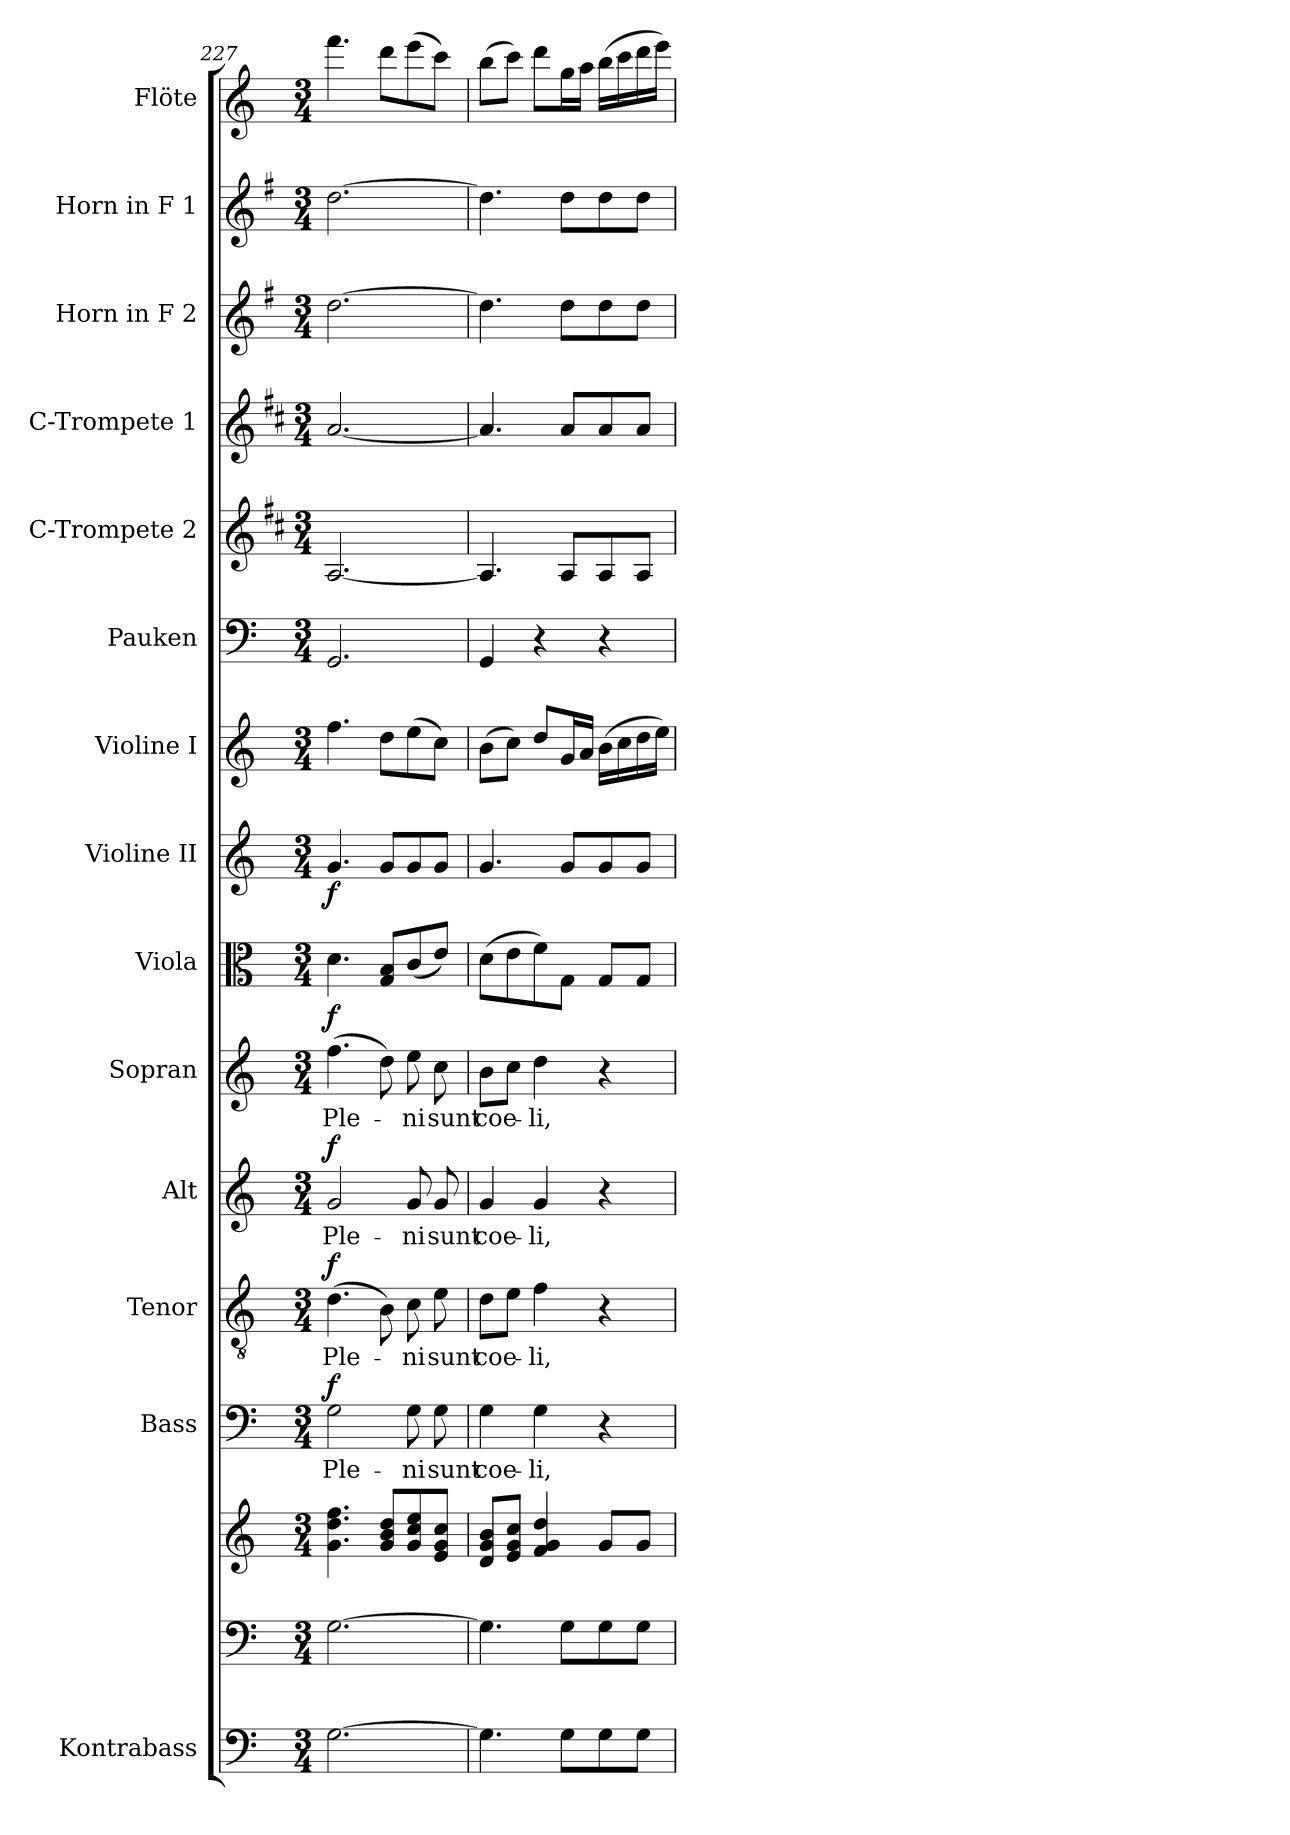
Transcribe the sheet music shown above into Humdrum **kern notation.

**kern	**kern	**kern	**kern	**text	**dynam	**kern	**text	**dynam	**kern	**text	**dynam	**kern	**text	**dynam	**kern	**kern	**dynam	**kern	**kern	**kern	**kern	**kern	**kern	**kern
*part15	*part14	*part14	*part13	*part13	*part13	*part12	*part12	*part12	*part11	*part11	*part11	*part10	*part10	*part10	*part9	*part8	*part8	*part7	*part6	*part5	*part4	*part3	*part2	*part1
*staff16	*staff15	*staff14	*staff13	*staff13	*staff13	*staff12	*staff12	*staff12	*staff11	*staff11	*staff11	*staff10	*staff10	*staff10	*staff9	*staff8	*staff8	*staff7	*staff6	*staff5	*staff4	*staff3	*staff2	*staff1
*I"Kontrabass	*	*	*I"Bass	*	*	*I"Tenor	*	*	*I"Alt	*	*	*I"Sopran	*	*	*I"Viola	*I"Violine II	*	*I"Violine I	*I"Pauken	*I"C-Trompete 2	*I"C-Trompete 1	*I"Horn in F 2	*I"Horn in F 1	*I"Flöte
*I'Kb.	*	*	*I'B.	*	*	*I'T.	*	*	*I'A.	*	*	*I'S.	*	*	*I'Vla.	*I'Vl. II	*	*I'Vl. I	*I'Pk.	*I'C Trp. 2	*I'C Trp. 1	*	*	*I'Fl.
*clefF4	*clefF4	*clefG2	*clefF4	*	*	*clefGv2	*	*	*clefG2	*	*	*clefG2	*	*	*clefC3	*clefG2	*	*clefG2	*clefF4	*clefG2	*clefG2	*clefG2	*clefG2	*clefG2
*ITrd7c12	*	*	*	*	*	*	*	*	*	*	*	*	*	*	*	*	*	*	*	*ITrd1c2	*ITrd1c2	*ITrd4c7	*ITrd4c7	*
*k[]	*k[]	*k[]	*k[]	*	*	*k[]	*	*	*k[]	*	*	*k[]	*	*	*k[]	*k[]	*	*k[]	*k[]	*k[]	*k[]	*k[]	*k[]	*k[]
*C:	*C:	*C:	*C:	*	*	*C:	*	*	*C:	*	*	*C:	*	*	*C:	*C:	*	*C:	*C:	*C:	*C:	*C:	*C:	*C:
*M3/4	*M3/4	*M3/4	*M3/4	*	*	*M3/4	*	*	*M3/4	*	*	*M3/4	*	*	*M3/4	*M3/4	*	*M3/4	*M3/4	*M3/4	*M3/4	*M3/4	*M3/4	*M3/4
=227	=227	=227	=227	=227	=227	=227	=227	=227	=227	=227	=227	=227	=227	=227	=227	=227	=227	=227	=227	=227	=227	=227	=227	=227
!	!	!	!	!LO:LY:b	!LO:DY:a	!	!LO:LY:b	!LO:DY:a	!	!LO:LY:b	!LO:DY:a	!	!LO:LY:b	!LO:DY:a	!	!	!LO:DY:b	!	!	!	!	!	!	!
[2.GG\	[2.G\	4.g\ 4.dd\ 4.ff\	2G\	Ple-	f	(>4.d\	Ple-	f	2g/	Ple-	f	(>4.ff\	Ple-	f	4.d\	4.g/	f	4.ff\	2.GG/	[2.G/	[2.g/	[2.g\	[2.g\	4.fff\
.	.	8g/ 8b/ 8dd/L	.	.	.	8B\)	.	.	.	.	.	8dd\)	.	.	8G/ 8B/L	8g/L	.	8dd\L	.	.	.	.	.	8ddd\L
!	!	!	!	!LO:LY:b	!	!	!LO:LY:b	!	!	!LO:LY:b	!	!	!LO:LY:b	!	!	!	!	!	!	!	!	!	!	!
.	.	8g/ 8cc/ 8ee/	8G\	-ni	.	8c\	-ni	.	8g/	-ni	.	8ee\	-ni	.	(<8c/	8g/	.	(>8ee\	.	.	.	.	.	(>8eee\
!	!	!	!	!LO:LY:b	!	!	!LO:LY:b	!	!	!LO:LY:b	!	!	!LO:LY:b	!	!	!	!	!	!	!	!	!	!	!
.	.	8e/ 8g/ 8cc/J	8G\	sunt	.	8e\	sunt	.	8g/	sunt	.	8cc\	sunt	.	8e/J)	8g/J	.	8cc\J)	.	.	.	.	.	8ccc\J)
=228	=228	=228	=228	=228	=228	=228	=228	=228	=228	=228	=228	=228	=228	=228	=228	=228	=228	=228	=228	=228	=228	=228	=228	=228
!	!	!	!	!LO:LY:b	!	!	!LO:LY:b	!	!	!LO:LY:b	!	!	!LO:LY:b	!	!	!	!	!	!	!	!	!	!	!
4.GG\]	4.G\]	8d/ 8g/ 8b/L	4G\	coe-	.	8d\L	coe-	.	4g/	coe-	.	8b\L	coe-	.	(>8d\L	4.g/	.	(>8b\L	4GG/	4.G/]	4.g/]	4.g\]	4.g\]	(>8bb\L
.	.	8e/ 8g/ 8cc/J	.	.	.	8e\J	.	.	.	.	.	8cc\J	.	.	8e\	.	.	8cc\J)	.	.	.	.	.	8ccc\J)
!	!	!	!	!LO:LY:b	!	!	!LO:LY:b	!	!	!LO:LY:b	!	!	!LO:LY:b	!	!	!	!	!	!	!	!	!	!	!
.	.	4f/ 4g/ 4dd/	4G\	-li,	.	4f\	-li,	.	4g/	-li,	.	4dd\	-li,	.	8f\)	.	.	8dd/L	4r	.	.	.	.	8ddd\L
8GG\L	8G\L	.	.	.	.	.	.	.	.	.	.	.	.	.	8G\J	8g/L	.	16g/L	.	8G/L	8g/L	8g\L	8g\L	16gg\L
.	.	.	.	.	.	.	.	.	.	.	.	.	.	.	.	.	.	16a/JJ	.	.	.	.	.	16aa\JJ
8GG\	8G\	8g/L	4r	.	.	4r	.	.	4r	.	.	4r	.	.	8G/L	8g/	.	(>16b\LL	4r	8G/	8g/	8g\	8g\	(>16bb\LL
.	.	.	.	.	.	.	.	.	.	.	.	.	.	.	.	.	.	16cc\	.	.	.	.	.	16ccc\
8GG\J	8G\J	8g/J	.	.	.	.	.	.	.	.	.	.	.	.	8G/J	8g/J	.	16dd\	.	8G/J	8g/J	8g\J	8g\J	16ddd\
.	.	.	.	.	.	.	.	.	.	.	.	.	.	.	.	.	.	16ee\JJ)	.	.	.	.	.	16eee\JJ)
=	=	=	=	=	=	=	=	=	=	=	=	=	=	=	=	=	=	=	=	=	=	=	=	=
*-	*-	*-	*-	*-	*-	*-	*-	*-	*-	*-	*-	*-	*-	*-	*-	*-	*-	*-	*-	*-	*-	*-	*-	*-
